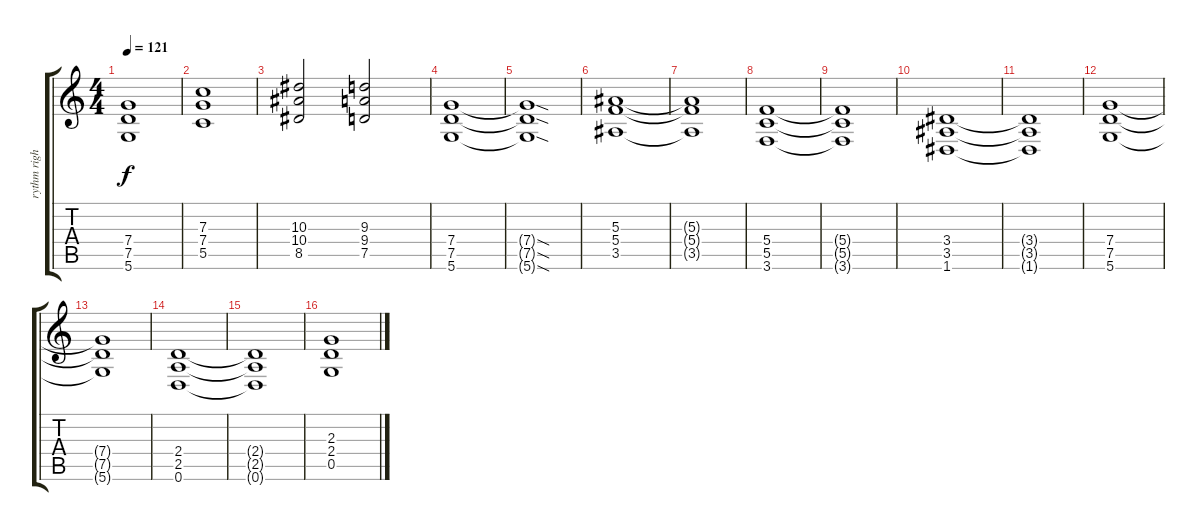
\track ("rythm right" "rythm righ") {instrument distortionguitar}
\staff {score tabs}
\tuning (D4 A3 F3 C3 G2 D2) {hide}
\ts (4 4)
\tempo 121
\clef g2
\ks c
(7.4 7.5 5.6).1{dy f} |
(7.3 7.4 5.5).1 |
(10.3 10.4 8.5).2 (9.3 9.4 7.5).2 |
(7.4 7.5 5.6).1 |
(7.4{sod t} 7.5{sod t} 5.6{sod t}).1 |
(5.3 5.4 3.5).1 |
(5.3{t} 5.4{t} 3.5{t}).1 |
(5.4 5.5 3.6).1 |
(5.4{t} 5.5{t} 3.6{t}).1 |
(3.4 3.5 1.6).1 |
(3.4{t} 3.5{t} 1.6{t}).1 |
(7.4 7.5 5.6).1 |
(7.4{t} 7.5{t} 5.6{t}).1 |
(2.4 2.5 0.6).1 |
(2.4{t} 2.5{t} 0.6{t}).1 |
(2.3 2.4 0.5).1
